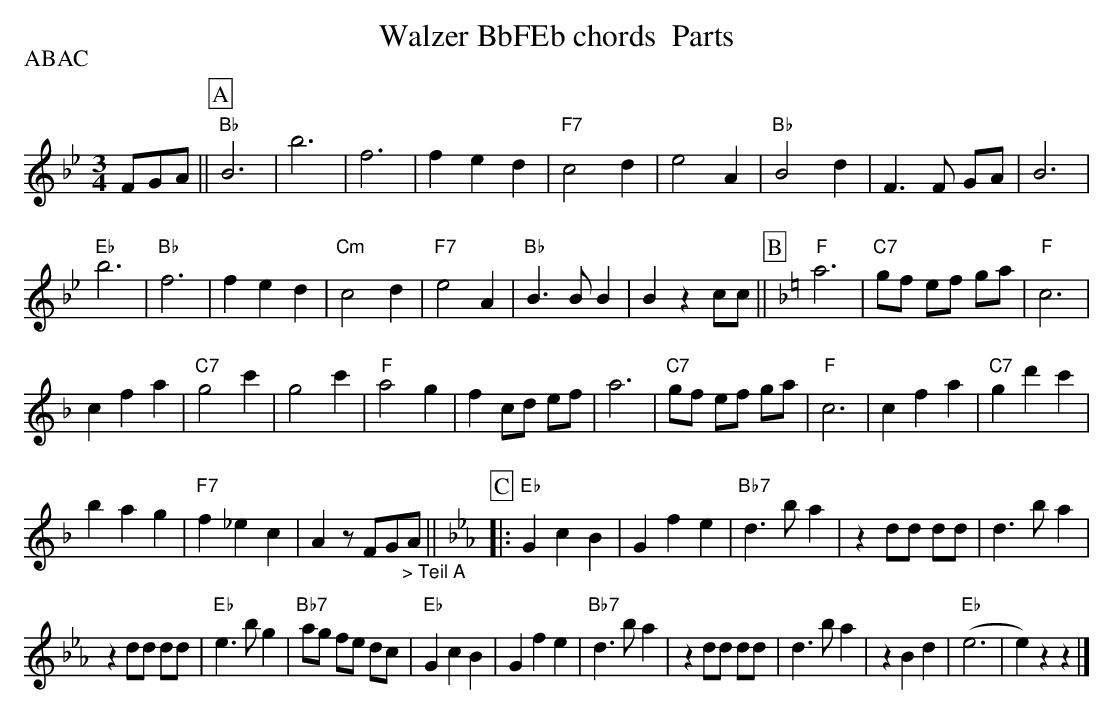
X:1
T: Walzer BbFEb chords  Parts
P:ABAC
M:3/4
L:1/4
K:Bb %%MIDI gchordon
F/G/A/ || [P:A] "Bb"B3 | b3 | f3 | fed | "F7"c2d | e2A | "Bb"B2d | F>F G/A/ | B3 |
"Eb"b3 | "Bb"f3 | fed | "Cm"c2d | "F7"e2A | "Bb"B>BB | Bzc/c/ || [P:B] [K:F] "F"a3 | "C7"g/f/ e/f/ g/a/ | "F"c3 |
cfa | "C7"g2c' | g2c' |  "F"a2g | f c/d/ e/f/ | a3 | "C7"g/f/ e/f/ g/a/ | "F"c3 | cfa | "C7"gd'c' |
bag | "F7"f_ec | Az/ F/G/"_> Teil A"A/ || [K:Eb] [P:C] |: "Eb"GcB | Gfe | "Bb7"d>ba | zd/d/ d/d/ | d>ba |
zd/d/ d/d/ | "Eb"e>bg | "Bb7"a/g/ f/e/ d/c/ | "Eb"GcB | Gfe | "Bb7"d>ba | zd/d/ d/d/ | d>ba | zBd | "Eb"(e3 | e)zz |]
